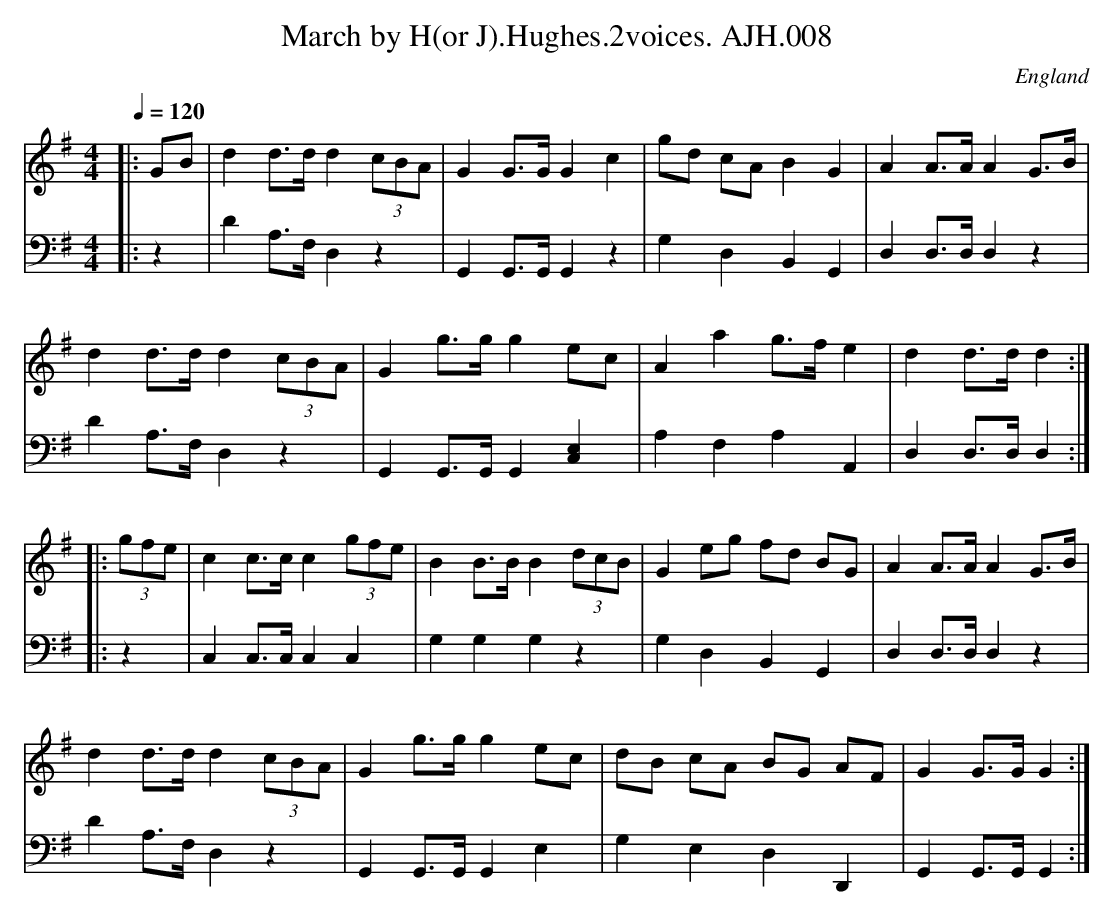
X:1
T:March by H(or J).Hughes.2voices. AJH.008
M:4/4
L:1/8
Q:1/4=120
O:England
V:1 clef=treble
V:2 clef=bass
K:G major
[V:1] |: GB | d2d>d d2 (3cBA | G2G>G G2c2 | gd cA B2G2 | A2A>A A2 G>B |
[V:2] |: z2 | D2A,>F, D,2z2 | G,,2G,,>G,, G,,2z2 |\
G,2D,2 B,,2G,,2 | D,2D,>D, D,2z2 |
[V:1] d2d>d d2 (3cBA | G2g>g g2 ec | A2a2 g>fe2 | d2d>d d2 :|
[V:2] D2A,>F, D,2z2 | G,,2G,,>G,,G,,2 [E,2C,2] |\
A,2F,2 A,2A,,2 | D,2D,>D, D,2 :|
[V:1]  |: (3gfe |c2c>c c2 (3gfe | B2B>B B2 (3dcB |\
G2 eg fd BG | A2A>A A2G>B |
[V:2]  |: z2 |C,2C,>C, C,2C,2 | G,2G,2 G,2z2 |\
G,2D,2 B,,2G,,2 | D,2D,>D, D,2z2 |
[V:1] d2d>d d2 (3cBA | G2g>g g2 ec |dB cA BG AF | G2G>G G2 :|
[V:2]  D2A,>F, D,2z2 | G,,2G,,>G,, G,,2E,2 |\
G,2E,2 D,2D,,2 | G,,2G,,>G,, G,,2 :|
